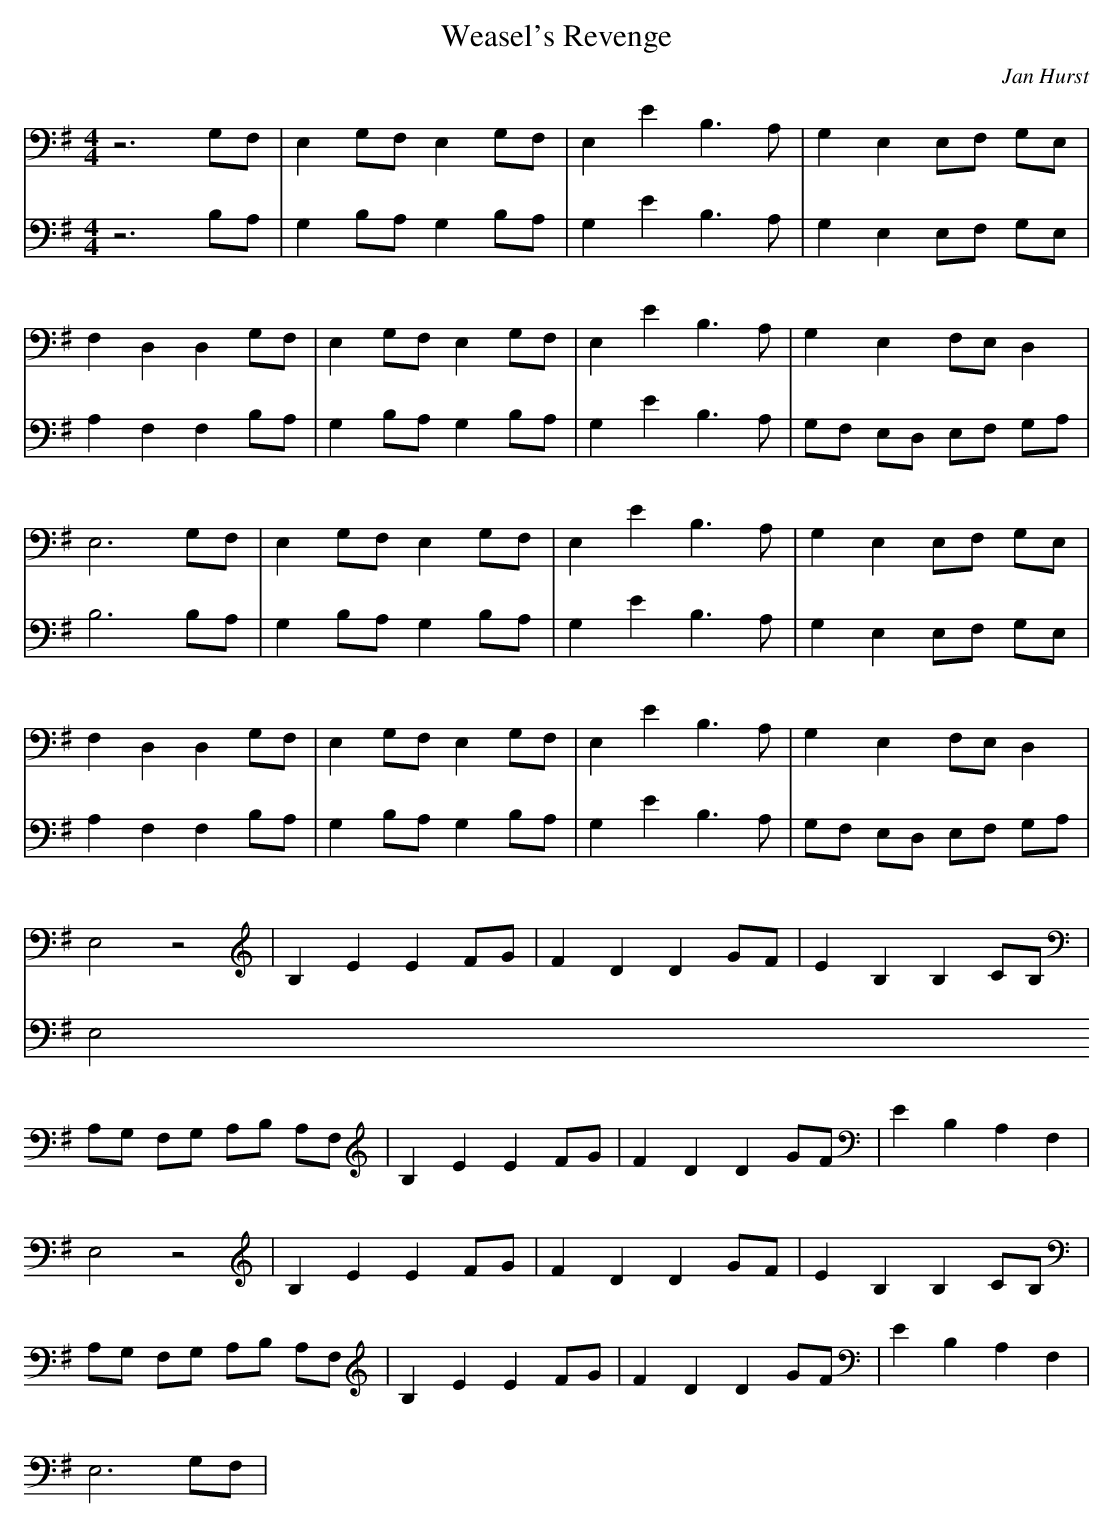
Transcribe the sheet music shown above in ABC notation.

X:1
T:Weasel's Revenge
C:Jan Hurst
M:4/4
L: 1/8
K:G
V:1
z6 G,F,|E,2 G,F, E,2 G,F,|E,2 E2 B,3A,|G,2 E,2 E,F, G,E,|
F,2 D,2 D,2 G,F,|E,2 G,F, E,2 G,F,|E,2 E2 B,3A,|G,2 E,2 F,E, D,2|
E,6 G,F,|E,2 G,F, E,2 G,F,|E,2 E2 B,3A,|G,2 E,2 E,F, G,E,|
F,2 D,2 D,2 G,F,|E,2 G,F, E,2 G,F,|E,2 E2 B,3A,|G,2 E,2 F,E, D,2|
E,4 z4|B,2 E2 E2 FG|F2 D2 D2 GF|E2 B,2 B,2 CB,|
A,G, F,G, A,B, A,F,|B,2 E2 E2 FG|F2 D2 D2 GF|E2 B,2 A,2 F,2|
E,4 z4|B,2 E2 E2 FG|F2 D2 D2 GF|E2 B,2 B,2 CB,|
A,G, F,G, A,B, A,F,|B,2 E2 E2 FG|F2 D2 D2 GF|E2 B,2 A,2 F,2|
E,6 G,F,|
V:2
z6 B,A,|G,2 B,A, G,2 B,A,|G,2 E2 B,3A,|G,2 E,2 E,F, G,E,|
A,2 F,2 F,2 B,A,|G,2 B,A, G,2 B,A,|G,2 E2 B,3A,|G,F, E,D, E,F, G,A,|
B,6 B,A,|G,2 B,A, G,2 B,A,|G,2 E2 B,3A,|G,2 E,2 E,F, G,E,|
A,2 F,2 F,2 B,A,|G,2 B,A, G,2 B,A,|G,2 E2 B,3A,|G,F, E,D, E,F, G,A,|
E,4
